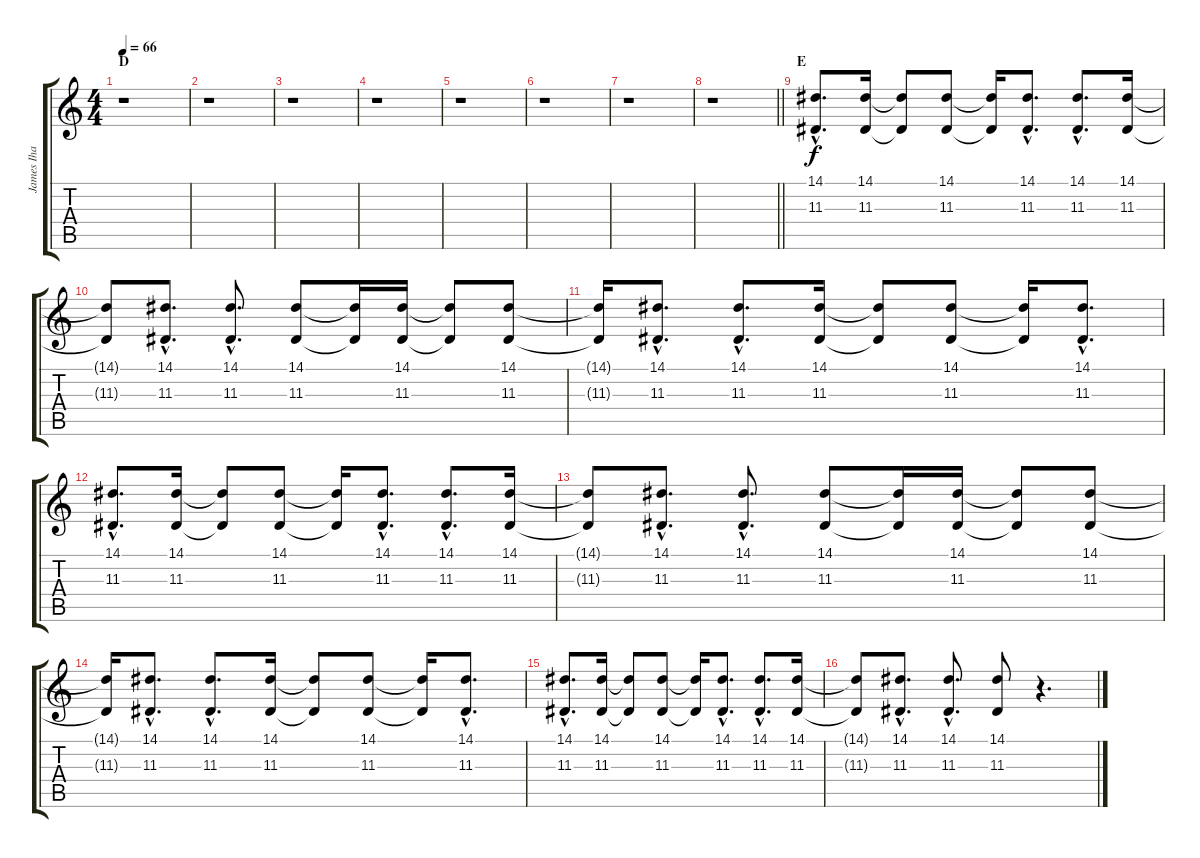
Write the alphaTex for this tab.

\track ("James Iha - Keys 1" "James Iha ") {instrument brightacousticpiano}
\staff {score tabs}
\tuning (Db4 Ab3 E3 B2 Gb2 Db2) {hide}
\ts (4 4)
\section ("" "D")
\tempo 66
\clef g2
\ks c
r.1{dy f} |
r.1 |
r.1 |
r.1 |
r.1 |
r.1 |
r.1 |
\barLineRight lightlight
r.1 |
\section ("" "E")
(14.1{hac} 11.3{hac}).8{d volume 13} (14.1 11.3).16 (14.1{t} 11.3{t}).8 (14.1 11.3).8 (14.1{t} 11.3{t}).16 (14.1{hac} 11.3{hac}).8{d} (14.1{hac} 11.3{hac}).8{d} (14.1 11.3).16 |
(14.1{t} 11.3{t}).8 (14.1{hac} 11.3{hac}).8{d} (14.1{hac} 11.3{hac}).8{d} (14.1 11.3).8 (14.1{t} 11.3{t}).16 (14.1 11.3).16 (14.1{t} 11.3{t}).8 (14.1 11.3).8 |
(14.1{t} 11.3{t}).16 (14.1{hac} 11.3{hac}).8{d} (14.1{hac} 11.3{hac}).8{d} (14.1 11.3).16 (14.1{t} 11.3{t}).8 (14.1 11.3).8 (14.1{t} 11.3{t}).16 (14.1{hac} 11.3{hac}).8{d} |
(14.1{hac} 11.3{hac}).8{d} (14.1 11.3).16 (14.1{t} 11.3{t}).8 (14.1 11.3).8 (14.1{t} 11.3{t}).16 (14.1{hac} 11.3{hac}).8{d} (14.1{hac} 11.3{hac}).8{d} (14.1 11.3).16 |
(14.1{t} 11.3{t}).8 (14.1{hac} 11.3{hac}).8{d} (14.1{hac} 11.3{hac}).8{d} (14.1 11.3).8 (14.1{t} 11.3{t}).16 (14.1 11.3).16 (14.1{t} 11.3{t}).8 (14.1 11.3).8 |
(14.1{t} 11.3{t}).16 (14.1{hac} 11.3{hac}).8{d} (14.1{hac} 11.3{hac}).8{d} (14.1 11.3).16 (14.1{t} 11.3{t}).8 (14.1 11.3).8 (14.1{t} 11.3{t}).16 (14.1{hac} 11.3{hac}).8{d} |
(14.1{hac} 11.3{hac}).8{d} (14.1 11.3).16 (14.1{t} 11.3{t}).8 (14.1 11.3).8 (14.1{t} 11.3{t}).16 (14.1{hac} 11.3{hac}).8{d} (14.1{hac} 11.3{hac}).8{d} (14.1 11.3).16 |
(14.1{t} 11.3{t}).8 (14.1{hac} 11.3{hac}).8{d} (14.1{hac} 11.3{hac}).8{d} (14.1 11.3).8 r.4{d}
